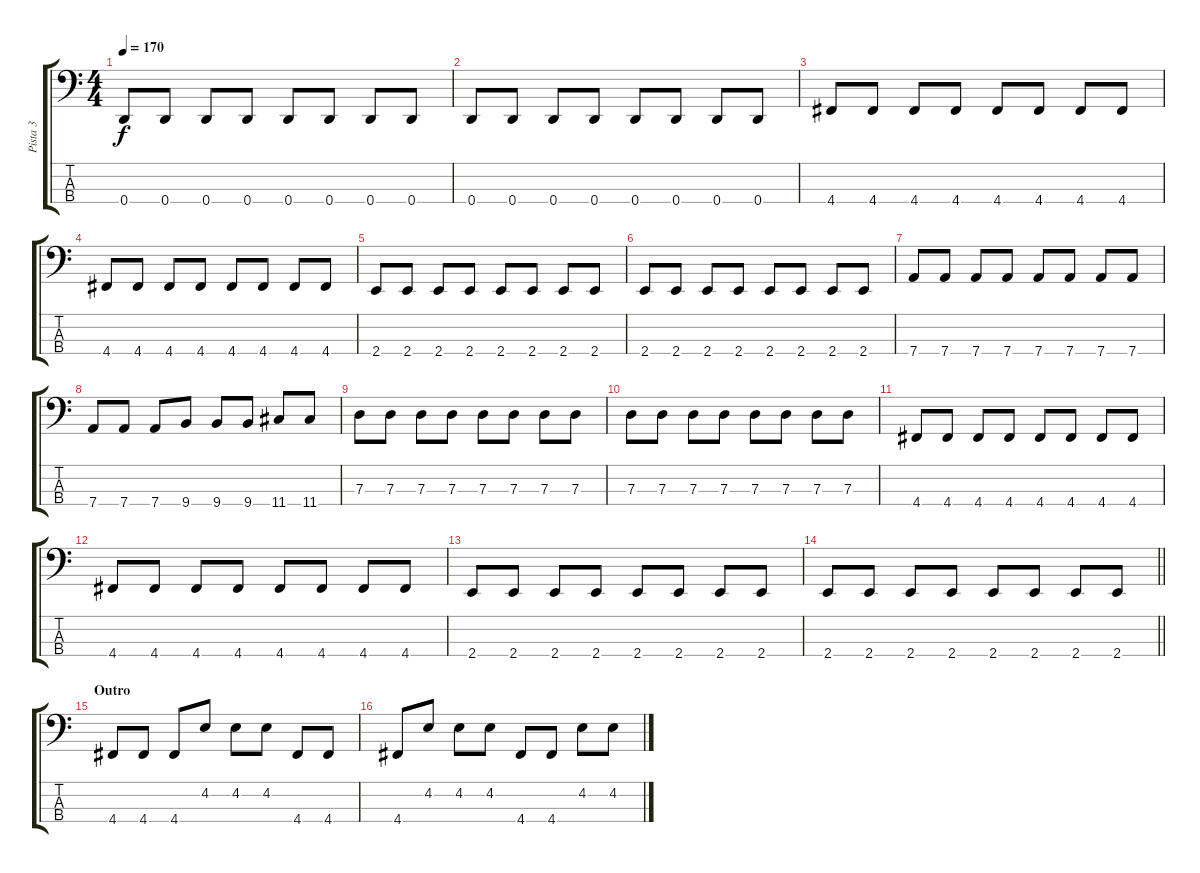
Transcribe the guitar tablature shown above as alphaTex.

\track ("Pista 3" "Pista 3") {instrument electricbassfinger}
\staff {score tabs}
\tuning (F2 C2 G1 D1) {hide}
\ts (4 4)
\tempo 170
\clef f4
\ks c
0.4.8{dy f} 0.4.8 0.4.8 0.4.8 0.4.8 0.4.8 0.4.8 0.4.8 |
0.4.8 0.4.8 0.4.8 0.4.8 0.4.8 0.4.8 0.4.8 0.4.8 |
4.4.8 4.4.8 4.4.8 4.4.8 4.4.8 4.4.8 4.4.8 4.4.8 |
4.4.8 4.4.8 4.4.8 4.4.8 4.4.8 4.4.8 4.4.8 4.4.8 |
2.4.8 2.4.8 2.4.8 2.4.8 2.4.8 2.4.8 2.4.8 2.4.8 |
2.4.8 2.4.8 2.4.8 2.4.8 2.4.8 2.4.8 2.4.8 2.4.8 |
7.4.8 7.4.8 7.4.8 7.4.8 7.4.8 7.4.8 7.4.8 7.4.8 |
7.4.8 7.4.8 7.4.8 9.4.8 9.4.8 9.4.8 11.4.8 11.4.8 |
7.3.8 7.3.8 7.3.8 7.3.8 7.3.8 7.3.8 7.3.8 7.3.8 |
7.3.8 7.3.8 7.3.8 7.3.8 7.3.8 7.3.8 7.3.8 7.3.8 |
4.4.8 4.4.8 4.4.8 4.4.8 4.4.8 4.4.8 4.4.8 4.4.8 |
4.4.8 4.4.8 4.4.8 4.4.8 4.4.8 4.4.8 4.4.8 4.4.8 |
2.4.8 2.4.8 2.4.8 2.4.8 2.4.8 2.4.8 2.4.8 2.4.8 |
\barLineRight lightlight
2.4.8 2.4.8 2.4.8 2.4.8 2.4.8 2.4.8 2.4.8 2.4.8 |
\section ("" "Outro")
4.4.8 4.4.8 4.4.8 4.2.8 4.2.8 4.2.8 4.4.8 4.4.8 |
4.4.8 4.2.8 4.2.8 4.2.8 4.4.8 4.4.8 4.2.8 4.2.8
